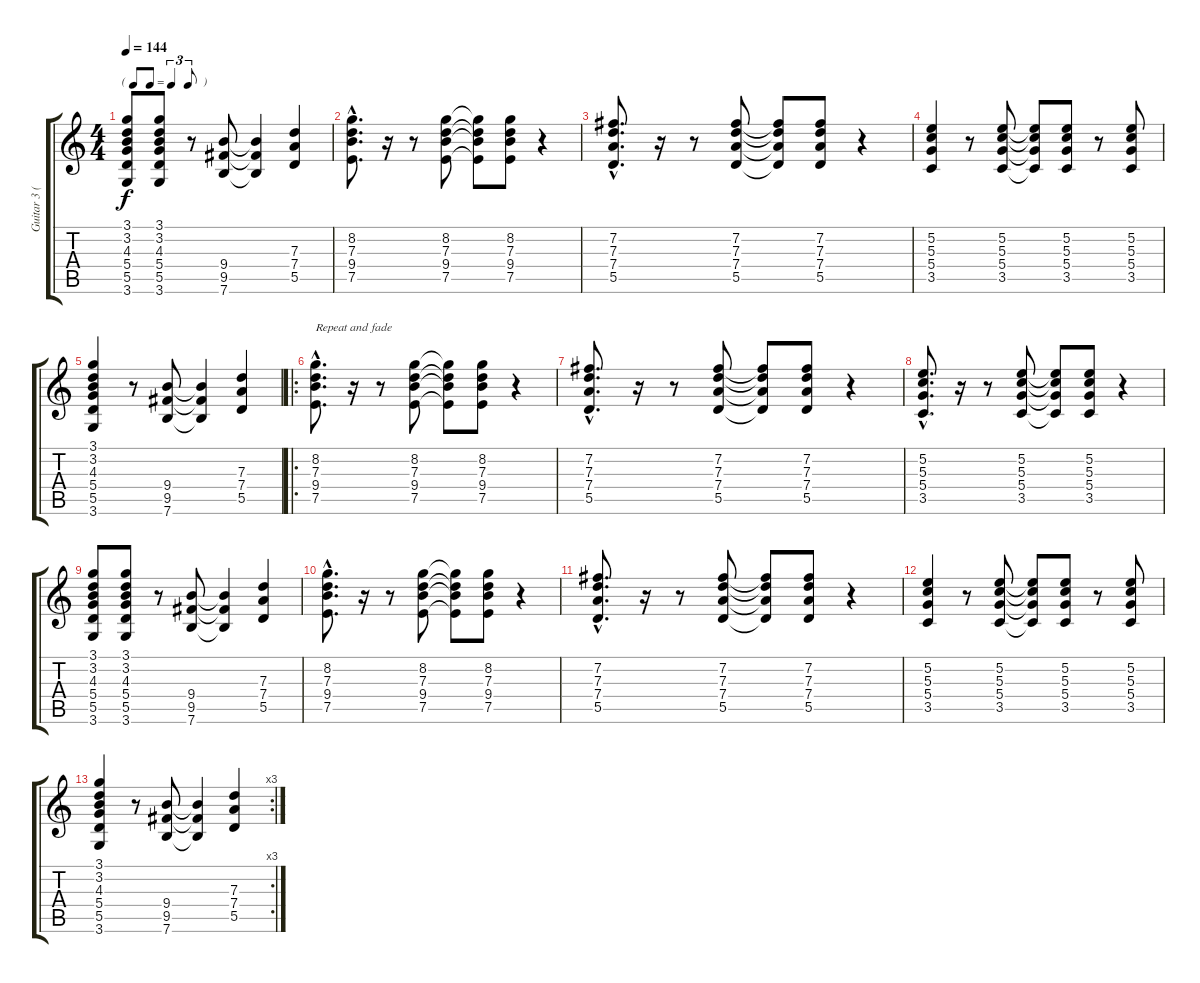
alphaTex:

\track ("Guitar 3 (acoustic)" "Guitar 3 (") {instrument acousticguitarsteel}
\staff {score tabs}
\tuning (E4 B3 G3 D3 A2 E2) {hide}
\ts (4 4)
\tf triplet8th
\tempo 144
\clef g2
\ks c
(3.1 3.2 4.3 5.4 5.5 3.6).8{dy f} (3.1 3.2 4.3 5.4 5.5 3.6).8 r.8 (9.4 9.5 7.6).8 (9.4{t} 9.5{t} 7.6{t}).4 (7.3 7.4 5.5).4 |
(8.2{hac} 7.3{hac} 9.4{hac} 7.5{hac}).8{d} r.16 r.8 (8.2 7.3 9.4 7.5).8 (8.2{t} 7.3{t} 9.4{t} 7.5{t}).8 (8.2 7.3 9.4 7.5).8 r.4 |
(7.2{hac} 7.3{hac} 7.4{hac} 5.5{hac}).8{d} r.16 r.8 (7.2 7.3 7.4 5.5).8 (7.2{t} 7.3{t} 7.4{t} 5.5{t}).8 (7.2 7.3 7.4 5.5).8 r.4 |
(5.2 5.3 5.4 3.5).4 r.8 (5.2 5.3 5.4 3.5).8 (5.2{t} 5.3{t} 5.4{t} 3.5{t}).8 (5.2 5.3 5.4 3.5).8 r.8 (5.2 5.3 5.4 3.5).8 |
(3.1 3.2 4.3 5.4 5.5 3.6).4 r.8 (9.4 9.5 7.6).8 (9.4{t} 9.5{t} 7.6{t}).4 (7.3 7.4 5.5).4 |
\ro
(8.2{hac} 7.3{hac} 9.4{hac} 7.5{hac}).8{d txt "Repeat and fade"} r.16 r.8 (8.2 7.3 9.4 7.5).8 (8.2{t} 7.3{t} 9.4{t} 7.5{t}).8 (8.2 7.3 9.4 7.5).8 r.4 |
(7.2{hac} 7.3{hac} 7.4{hac} 5.5{hac}).8{d} r.16 r.8 (7.2 7.3 7.4 5.5).8 (7.2{t} 7.3{t} 7.4{t} 5.5{t}).8 (7.2 7.3 7.4 5.5).8 r.4 |
(5.2{hac} 5.3{hac} 5.4{hac} 3.5{hac}).8{d} r.16 r.8 (5.2 5.3 5.4 3.5).8 (5.2{t} 5.3{t} 5.4{t} 3.5{t}).8 (5.2 5.3 5.4 3.5).8 r.4 |
(3.1 3.2 4.3 5.4 5.5 3.6).8 (3.1 3.2 4.3 5.4 5.5 3.6).8 r.8 (9.4 9.5 7.6).8 (9.4{t} 9.5{t} 7.6{t}).4 (7.3 7.4 5.5).4 |
(8.2{hac} 7.3{hac} 9.4{hac} 7.5{hac}).8{d} r.16 r.8 (8.2 7.3 9.4 7.5).8 (8.2{t} 7.3{t} 9.4{t} 7.5{t}).8 (8.2 7.3 9.4 7.5).8 r.4 |
(7.2{hac} 7.3{hac} 7.4{hac} 5.5{hac}).8{d} r.16 r.8 (7.2 7.3 7.4 5.5).8 (7.2{t} 7.3{t} 7.4{t} 5.5{t}).8 (7.2 7.3 7.4 5.5).8 r.4 |
(5.2 5.3 5.4 3.5).4 r.8 (5.2 5.3 5.4 3.5).8 (5.2{t} 5.3{t} 5.4{t} 3.5{t}).8 (5.2 5.3 5.4 3.5).8 r.8 (5.2 5.3 5.4 3.5).8 |
\rc 3
(3.1 3.2 4.3 5.4 5.5 3.6).4 r.8 (9.4 9.5 7.6).8 (9.4{t} 9.5{t} 7.6{t}).4 (7.3 7.4 5.5).4
